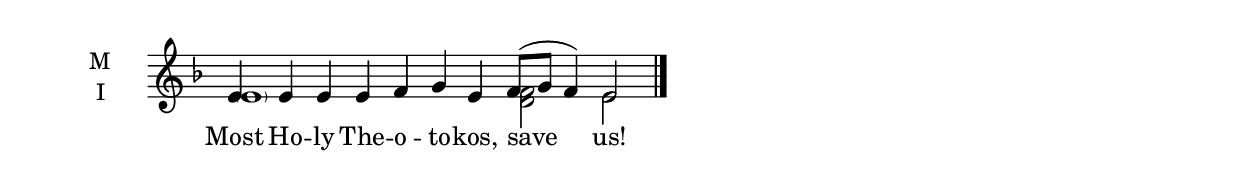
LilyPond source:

\version "2.18.2"

% Provide an easy way to group a bunch of text together on a breve
% http://lilypond.org/doc/v2.18/Documentation/notation/working-with-ancient-music_002d_002dscenarios-and-solutions
recite = \once \override LyricText.self-alignment-X = #-1

\defineBarLine "invisible" #'("" "" "")
global = {
  \time 11/4 % Not used, Time_signature_engraver is removed from layout
  \key d \minor
  \set Timing.defaultBarType = "invisible" %% Only put bar lines where I say
}

lyricText = \lyricmode         { Most Ho -- ly The -- o -- to -- kos, save     us! }
melody = \relative g' { \global  e4   e     e  e     f     g     e    f8( g f4) e2 \bar "|." }
ison   = \relative c' { \global  \parenthesize e1    s2.              <d f>2   e2 }

\score {
  \new ChoirStaff <<
    \new Staff \with {
      \accidentalStyle StaffGroup.modern-voice-cautionary
      midiInstrument = "choir aahs"
      instrumentName = \markup \center-column { M I }
    } <<
      \new Voice = "melody" { \voiceOne \melody }
      \new Voice = "ison" { \voiceTwo \ison }
    >>
    \new Lyrics \with {
      \override VerticalAxisGroup #'staff-affinity = #CENTER
    } \lyricsto "melody" \lyricText

  >>
  \layout {
    \context {
      \Staff
      \remove "Time_signature_engraver"
    }
    \context {
      \Score
      \omit BarNumber
    }
  }
  \midi { \tempo 4 = 200
          \context {
            \Voice
            \remove "Dynamic_performer"
    }
  }
}
